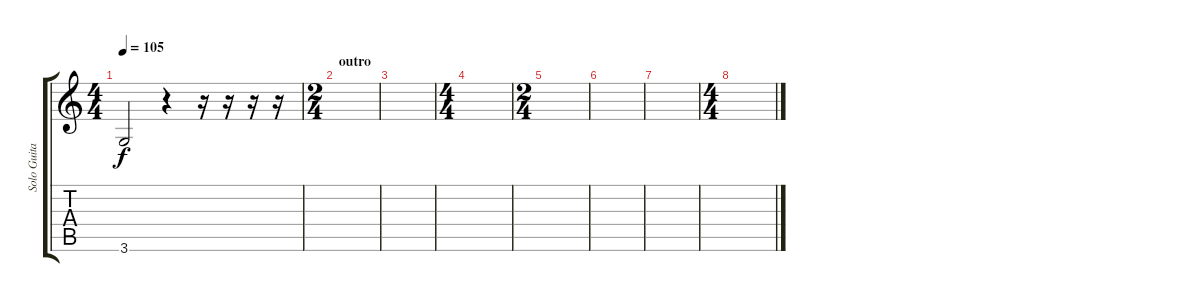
\track ("Solo Guitar" "Solo Guita") {instrument distortionguitar}
\staff {score tabs}
\tuning (E4 B3 G3 D3 A2 E2) {hide}
\ts (4 4)
\tempo 105
\clef g2
\ks c
3.6.2{dy f} r.4 r.16 r.16 r.16 r.16 |
\ts (2 4)
\section ("" "outro")
|
|
\ts (4 4)
|
\ts (2 4)
|
|
|
\ts (4 4)
